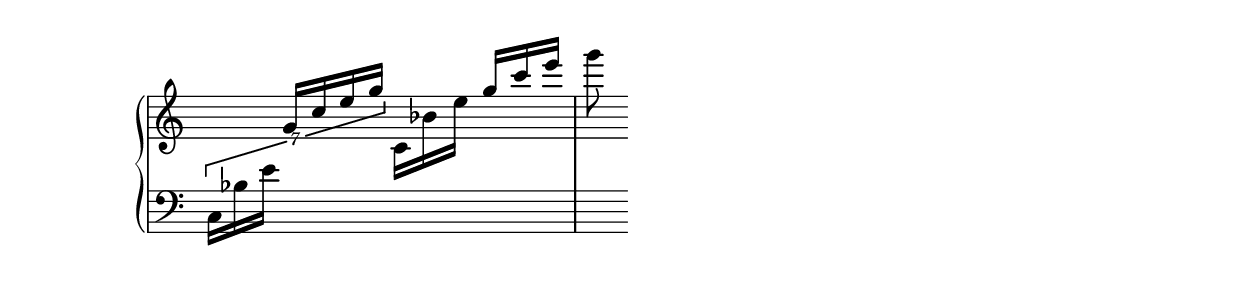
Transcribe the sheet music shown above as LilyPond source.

%% DO NOT EDIT this file manually; it is automatically
%% generated from LSR http://lsr.di.unimi.it
%% Make any changes in LSR itself, or in Documentation/snippets/new/ ,
%% and then run scripts/auxiliar/makelsr.py
%%
%% This file is in the public domain.
\version "2.18.0"

\header {
  lsrtags = "tweaks-and-overrides"

  texidoc = "
This snippet shows how to set a tuplet starting in a lower staff and
finishing in the upper one.

"
  doctitle = "Tuplet bracket and change staff"
} % begin verbatim

aigues = \relative c' {
  \time 6/8
  s4.
  \stemDown
  c16[ bes' e]
  \stemUp
  g c e
  \stemDown
  g8
}

basses = \relative c {
  \time 3/4
  \clef F
  \tweak positions #'(4.5 . 9.5)
  \tweak edge-height #'(1 . -1)
  \tuplet 7/6 {
    c16[ bes' e]
    \change Staff = md
    \stemUp
    g[ c e g]
  }
  s4.s8
}

\new PianoStaff
\with { \omit TimeSignature }
<<
  \new Staff = md \aigues
  \new Staff = mg \basses
>>
